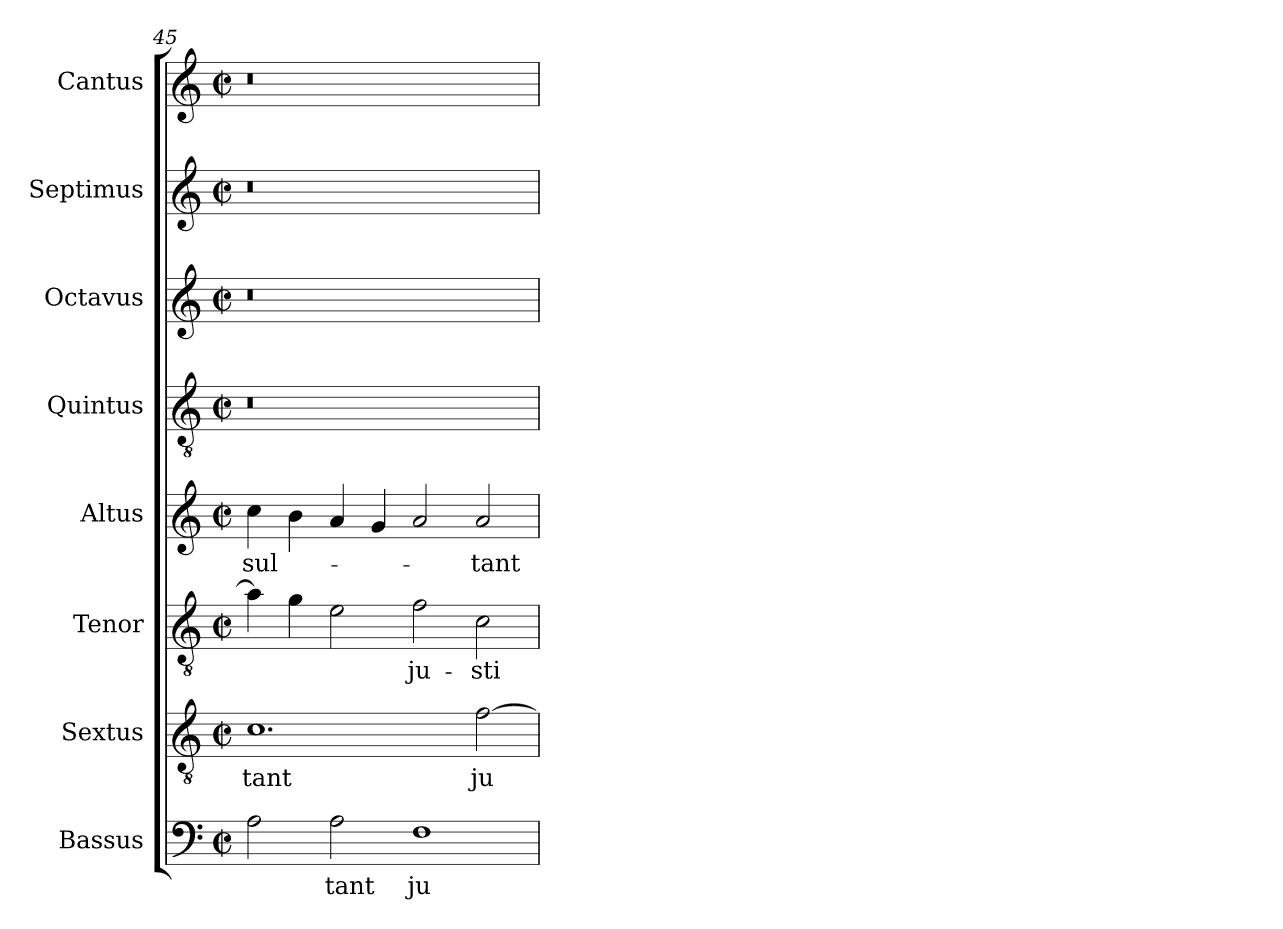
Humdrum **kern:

**kern	**text	**kern	**text	**kern	**text	**kern	**text	**kern	**kern	**kern	**kern
*part8	*part8	*part7	*part7	*part6	*part6	*part5	*part5	*part4	*part3	*part2	*part1
*staff8	*staff8	*staff7	*staff7	*staff6	*staff6	*staff5	*staff5	*staff4	*staff3	*staff2	*staff1
*I"Bassus	*	*I"Sextus	*	*I"Tenor	*	*I"Altus	*	*I"Quintus	*I"Octavus	*I"Septimus	*I"Cantus
*clefF4	*	*clefGv2	*	*clefGv2	*	*clefG2	*	*clefGv2	*clefG2	*clefG2	*clefG2
*M2/2	*	*M2/2	*	*M2/2	*	*M2/2	*	*M2/2	*M2/2	*M2/2	*M2/2
*met(c|)	*	*met(c|)	*	*met(c|)	*	*met(c|)	*	*met(c|)	*met(c|)	*met(c|)	*met(c|)
=45	=45	=45	=45	=45	=45	=45	=45	=45	=45	=45	=45
!	!	!	!LO:LY:b:cj	!	!	!	!LO:LY:b	!	!	!	!
2A\	.	1.c	tant	4a\]	.	4cc\	-sul-	0r	0r	0r	0r
.	.	.	.	4g\	.	4b\	.	.	.	.	.
!	!LO:LY:b:cj	!	!	!	!	!	!	!	!	!	!
2A\	-tant	.	.	2e\	.	4a/	.	.	.	.	.
.	.	.	.	.	.	4g/	.	.	.	.	.
!	!LO:LY:b:cj	!	!	!	!LO:LY:b:cj	!	!	!	!	!	!
1F	ju-	.	.	2f\	ju-	2a/	.	.	.	.	.
!	!	!	!LO:LY:b:cj	!	!LO:LY:b:cj	!	!LO:LY:b:cj	!	!	!	!
.	.	[>2f\	ju	2c\	-sti	2a/	-tant	.	.	.	.
=	=	=	=	=	=	=	=	=	=	=	=
*-	*-	*-	*-	*-	*-	*-	*-	*-	*-	*-	*-
